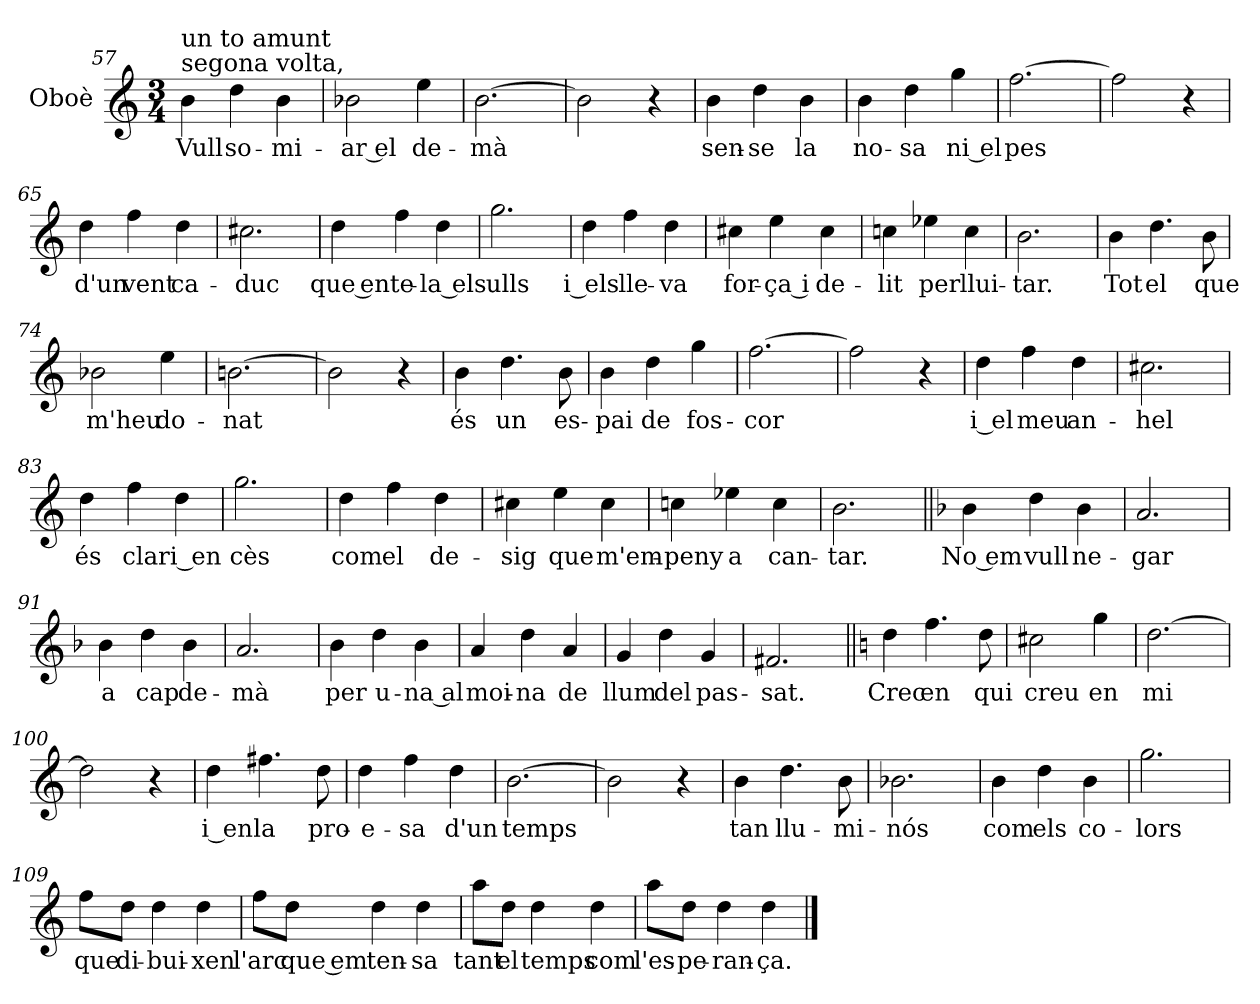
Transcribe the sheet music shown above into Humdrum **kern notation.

**kern	**text
*part1	*part1
*staff1	*staff1
*I"Oboè	*
*I'Ob.	*
!!LO:PB:g=z
*clefG2	*
*k[]	*
*M3/4	*
=57	=57
!LO:TX:a:t=segona volta,	!
!LO:TX:a:t=un to amunt	!
!	!LO:LY:b
4b\	Vull
!	!LO:LY:b
4dd\	so-
!	!LO:LY:b
4b\	-mi-
=58	=58
!	!LO:LY:b
2b-X\	ar el
!	!LO:LY:b
4ee\	de-
=59	=59
!	!LO:LY:b
[2.b\	-mà
=60	=60
2b\]	.
4r	.
=61	=61
!	!LO:LY:b
4b\	sen-
!	!LO:LY:b
4dd\	-se
!	!LO:LY:b
4b\	la
=62	=62
!	!LO:LY:b
4b\	no-
!	!LO:LY:b
4dd\	-sa
!	!LO:LY:b
4gg\	ni el
=63	=63
!	!LO:LY:b
[2.ff\	pes
=64	=64
2ff\]	.
4r	.
=65	=65
!	!LO:LY:b
4dd\	d'un
!	!LO:LY:b
4ff\	vent
!	!LO:LY:b
4dd\	ca-
=66	=66
!	!LO:LY:b
2.cc#X\	-duc
!!LO:LB:g=z
=67	=67
!	!LO:LY:b
4dd\	que en
!	!LO:LY:b
4ff\	-te-
!	!LO:LY:b
4dd\	la els
=68	=68
!	!LO:LY:b
2.gg\	ulls
=69	=69
!	!LO:LY:b
4dd\	i els
!	!LO:LY:b
4ff\	lle-
!	!LO:LY:b
4dd\	-va
=70	=70
!	!LO:LY:b
4cc#X\	for-
!	!LO:LY:b
4ee\	ça i
!	!LO:LY:b
4cc#\	de-
=71	=71
!	!LO:LY:b
4ccn\	-lit
!	!LO:LY:b
4ee-X\	per
!	!LO:LY:b
4cc\	llui-
=72	=72
!	!LO:LY:b
2.b\	-tar.
=73	=73
!	!LO:LY:b
4b\	Tot
!	!LO:LY:b
4.dd\	el
!	!LO:LY:b
8b\	que
=74	=74
!	!LO:LY:b
2b-X\	m'heu
!	!LO:LY:b
4ee\	do-
=75	=75
!	!LO:LY:b
[2.bn\	-nat
=76	=76
2b\]	.
4r	.
!!LO:LB:g=z
=77	=77
!	!LO:LY:b
4b\	és
!	!LO:LY:b
4.dd\	un
!	!LO:LY:b
8b\	es-
=78	=78
!	!LO:LY:b
4b\	-pai
!	!LO:LY:b
4dd\	de
!	!LO:LY:b
4gg\	fos-
=79	=79
!	!LO:LY:b
[2.ff\	-cor
=80	=80
2ff\]	.
4r	.
=81	=81
!	!LO:LY:b
4dd\	i el
!	!LO:LY:b
4ff\	meu
!	!LO:LY:b
4dd\	an-
=82	=82
!	!LO:LY:b
2.cc#X\	-hel
=83	=83
!	!LO:LY:b
4dd\	és
!	!LO:LY:b
4ff\	clar
!	!LO:LY:b
4dd\	i en
=84	=84
!	!LO:LY:b
2.gg\	-cès
=85	=85
!	!LO:LY:b
4dd\	com
!	!LO:LY:b
4ff\	el
!	!LO:LY:b
4dd\	de-
=86	=86
!	!LO:LY:b
4cc#X\	-sig
!	!LO:LY:b
4ee\	que
!	!LO:LY:b
4cc#\	m'em-
!!LO:LB:g=z
=87	=87
!	!LO:LY:b
4ccn\	-peny
!	!LO:LY:b
4ee-X\	a
!	!LO:LY:b
4cc\	can-
=88	=88
!	!LO:LY:b
2.b\	-tar.
=89||	=89||
*k[b-]	*
!	!LO:LY:b
4b-\	No em
!	!LO:LY:b
4dd\	vull
!	!LO:LY:b
4b-\	ne-
=90	=90
!	!LO:LY:b
2.a/	-gar
=91	=91
!	!LO:LY:b
4b-\	a
!	!LO:LY:b
4dd\	cap
!	!LO:LY:b
4b-\	de-
=92	=92
!	!LO:LY:b
2.a/	-mà
=93	=93
!	!LO:LY:b
4b-\	per
!	!LO:LY:b
4dd\	u-
!	!LO:LY:b
4b-\	na al
=94	=94
!	!LO:LY:b
4a/	moi-
!	!LO:LY:b
4dd\	-na
!	!LO:LY:b
4a/	de
=95	=95
!	!LO:LY:b
4g/	llum
!	!LO:LY:b
4dd\	del
!	!LO:LY:b
4g/	pas-
=96	=96
!	!LO:LY:b
2.f#X/	-sat.
!!LO:LB:g=z
=97||	=97||
*k[]	*
!	!LO:LY:b
4dd\	Crec
!	!LO:LY:b
4.ff\	en
!	!LO:LY:b
8dd\	qui
=98	=98
!	!LO:LY:b
2cc#X\	creu
!	!LO:LY:b
4gg\	en
=99	=99
!	!LO:LY:b
[2.dd\	mi
=100	=100
2dd\]	.
4r	.
=101	=101
!	!LO:LY:b
4dd\	i en
!	!LO:LY:b
4.ff#X\	la
!	!LO:LY:b
8dd\	pro-
=102	=102
!	!LO:LY:b
4dd\	-e-
!	!LO:LY:b
4ff\	-sa
!	!LO:LY:b
4dd\	d'un
=103	=103
!	!LO:LY:b
[2.b\	temps
=104	=104
2b\]	.
4r	.
=105	=105
!	!LO:LY:b
4b\	tan
!	!LO:LY:b
4.dd\	llu-
!	!LO:LY:b
8b\	-mi-
=106	=106
!	!LO:LY:b
2.b-X\	-nós
=107	=107
!	!LO:LY:b
4b\	com
!	!LO:LY:b
4dd\	els
!	!LO:LY:b
4b\	co-
!!LO:LB:g=z
=108	=108
!	!LO:LY:b
2.gg\	-lors
=109	=109
!	!LO:LY:b
8ff\L	que
!	!LO:LY:b
8dd\J	di-
!	!LO:LY:b
4dd\	-bui-
!	!LO:LY:b
4dd\	-xen
=110	=110
!	!LO:LY:b
8ff\L	l'arc
!	!LO:LY:b
8dd\J	que em
!	!LO:LY:b
4dd\	ten-
!	!LO:LY:b
4dd\	-sa
=111	=111
!	!LO:LY:b
8aa\L	tant
!	!LO:LY:b
8dd\J	el
!	!LO:LY:b
4dd\	temps
!	!LO:LY:b
4dd\	com
=112	=112
!	!LO:LY:b
8aa\L	l'es-
!	!LO:LY:b
8dd\J	-pe-
!	!LO:LY:b
4dd\	-ran-
!	!LO:LY:b
4dd\	-ça.
==	==
*-	*-
